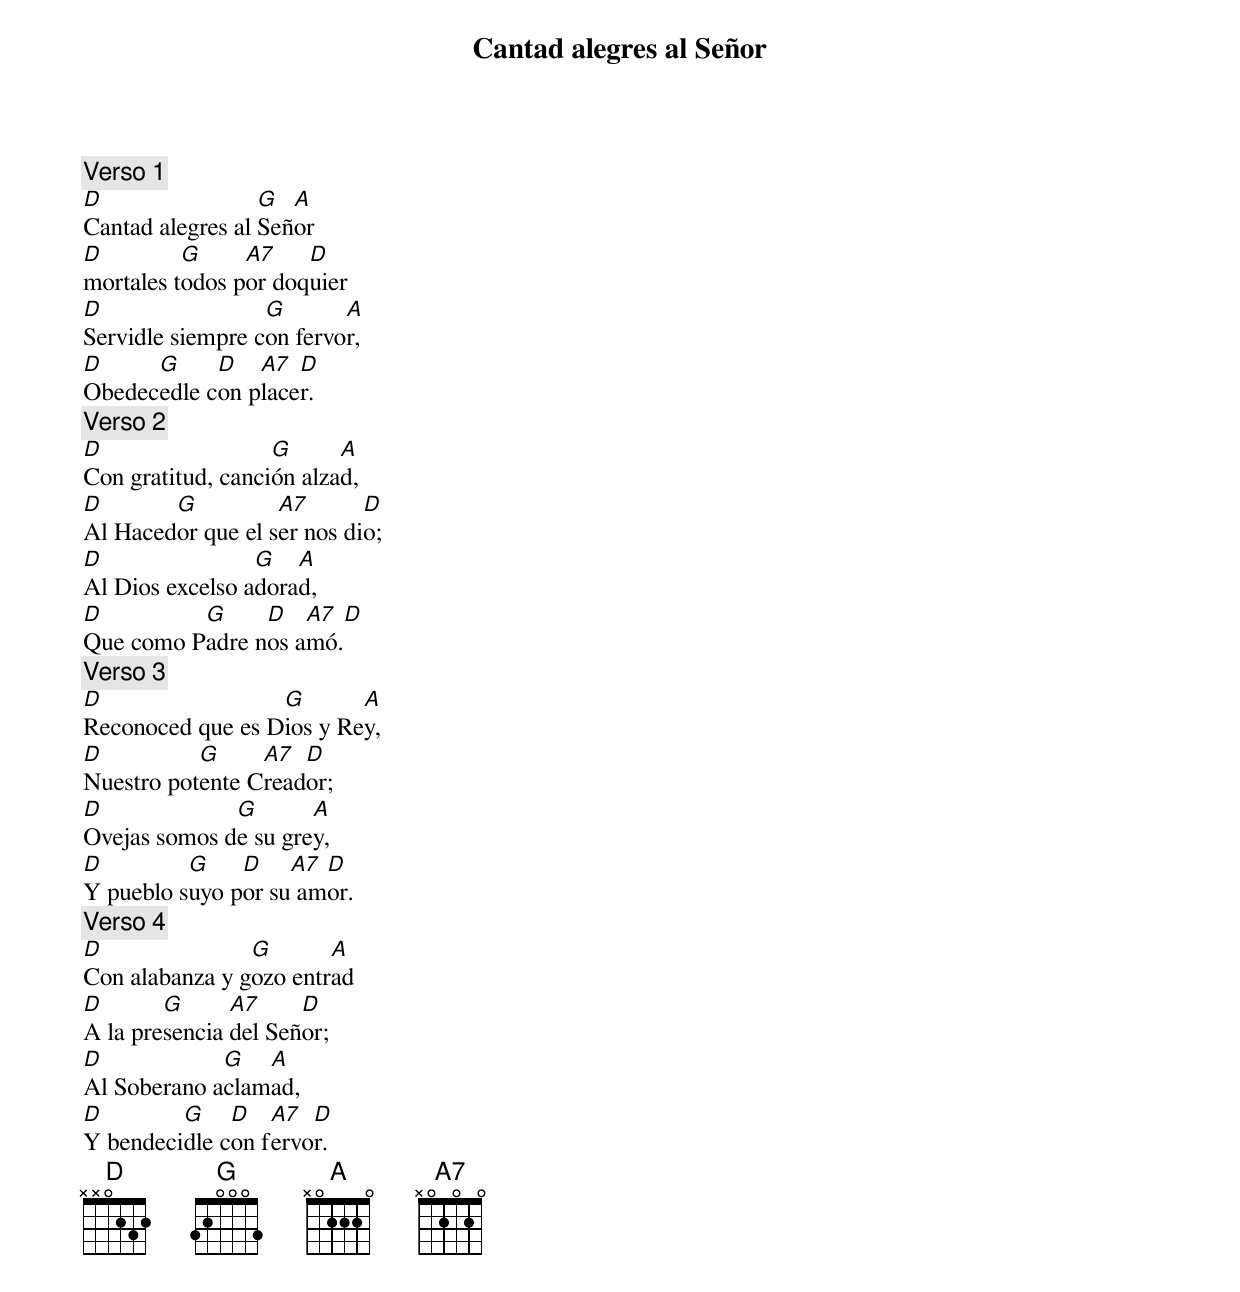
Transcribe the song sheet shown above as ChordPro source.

{title: Cantad alegres al Señor}
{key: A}
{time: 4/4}
{comment: Verso 1}
[D]Cantad alegres al [G]Señ[A]or
[D]mortales t[G]odos p[A7]or doq[D]uier
[D]Servidle siempre c[G]on fervo[A]r,
[D]Obedec[G]edle c[D]on p[A7]lace[D]r.
{comment: Verso 2}
[D]Con gratitud, canci[G]ón alza[A]d,
[D]Al Haced[G]or que el s[A7]er nos di[D]o;
[D]Al Dios excelso a[G]dora[A]d,
[D]Que como P[G]adre n[D]os a[A7]mó.[D]
{comment: Verso 3}
[D]Reconoced que es D[G]ios y Re[A]y,
[D]Nuestro pot[G]ente C[A7]read[D]or;
[D]Ovejas somos d[G]e su gre[A]y,
[D]Y pueblo s[G]uyo p[D]or su[A7] am[D]or.
{comment: Verso 4}
[D]Con alabanza y g[G]ozo entr[A]ad
[D]A la pre[G]sencia [A7]del Señ[D]or;
[D]Al Soberano a[G]clam[A]ad,
[D]Y bendeci[G]dle c[D]on f[A7]ervo[D]r.
